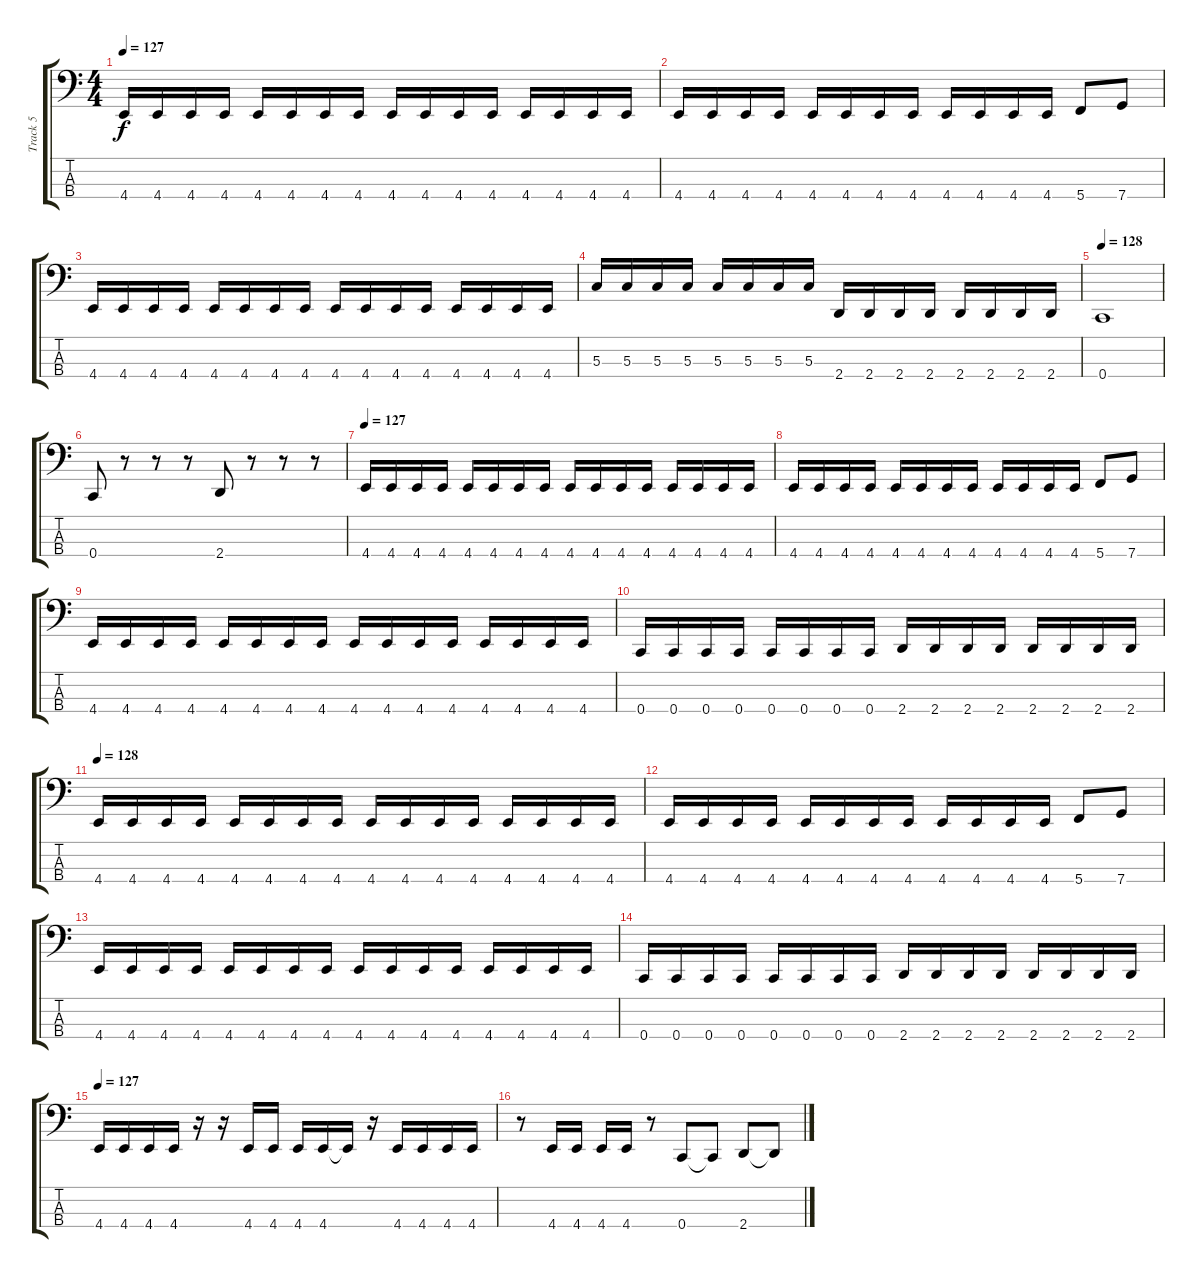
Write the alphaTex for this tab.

\track ("Track 5" "Track 5") {instrument electricbasspick}
\staff {score tabs}
\tuning (F2 C2 G1 C1) {hide}
\ts (4 4)
\tempo 127
\clef f4
\ks c
4.4.16{dy f} 4.4.16 4.4.16 4.4.16 4.4.16 4.4.16 4.4.16 4.4.16 4.4.16 4.4.16 4.4.16 4.4.16 4.4.16 4.4.16 4.4.16 4.4.16 |
4.4.16 4.4.16 4.4.16 4.4.16 4.4.16 4.4.16 4.4.16 4.4.16 4.4.16 4.4.16 4.4.16 4.4.16 5.4.8 7.4.8 |
4.4.16 4.4.16 4.4.16 4.4.16 4.4.16 4.4.16 4.4.16 4.4.16 4.4.16 4.4.16 4.4.16 4.4.16 4.4.16 4.4.16 4.4.16 4.4.16 |
5.3.16 5.3.16 5.3.16 5.3.16 5.3.16 5.3.16 5.3.16 5.3.16 2.4.16 2.4.16 2.4.16 2.4.16 2.4.16 2.4.16 2.4.16 2.4.16 |
\tempo 128
0.4.1 |
0.4.8 r.8 r.8 r.8 2.4.8 r.8 r.8 r.8 |
\tempo 127
4.4.16 4.4.16 4.4.16 4.4.16 4.4.16 4.4.16 4.4.16 4.4.16 4.4.16 4.4.16 4.4.16 4.4.16 4.4.16 4.4.16 4.4.16 4.4.16 |
4.4.16 4.4.16 4.4.16 4.4.16 4.4.16 4.4.16 4.4.16 4.4.16 4.4.16 4.4.16 4.4.16 4.4.16 5.4.8 7.4.8 |
4.4.16 4.4.16 4.4.16 4.4.16 4.4.16 4.4.16 4.4.16 4.4.16 4.4.16 4.4.16 4.4.16 4.4.16 4.4.16 4.4.16 4.4.16 4.4.16 |
0.4.16 0.4.16 0.4.16 0.4.16 0.4.16 0.4.16 0.4.16 0.4.16 2.4.16 2.4.16 2.4.16 2.4.16 2.4.16 2.4.16 2.4.16 2.4.16 |
\tempo 128
4.4.16 4.4.16 4.4.16 4.4.16 4.4.16 4.4.16 4.4.16 4.4.16 4.4.16 4.4.16 4.4.16 4.4.16 4.4.16 4.4.16 4.4.16 4.4.16 |
4.4.16 4.4.16 4.4.16 4.4.16 4.4.16 4.4.16 4.4.16 4.4.16 4.4.16 4.4.16 4.4.16 4.4.16 5.4.8 7.4.8 |
4.4.16 4.4.16 4.4.16 4.4.16 4.4.16 4.4.16 4.4.16 4.4.16 4.4.16 4.4.16 4.4.16 4.4.16 4.4.16 4.4.16 4.4.16 4.4.16 |
0.4.16 0.4.16 0.4.16 0.4.16 0.4.16 0.4.16 0.4.16 0.4.16 2.4.16 2.4.16 2.4.16 2.4.16 2.4.16 2.4.16 2.4.16 2.4.16 |
\tempo 127
4.4.16 4.4.16 4.4.16 4.4.16 r.16 r.16 4.4.16 4.4.16 4.4.16 4.4.16 4.4{t}.16 r.16 4.4.16 4.4.16 4.4.16 4.4.16 |
r.8 4.4.16 4.4.16 4.4.16 4.4.16 r.8 0.4.8 0.4{t}.8 2.4.8 2.4{t}.8
